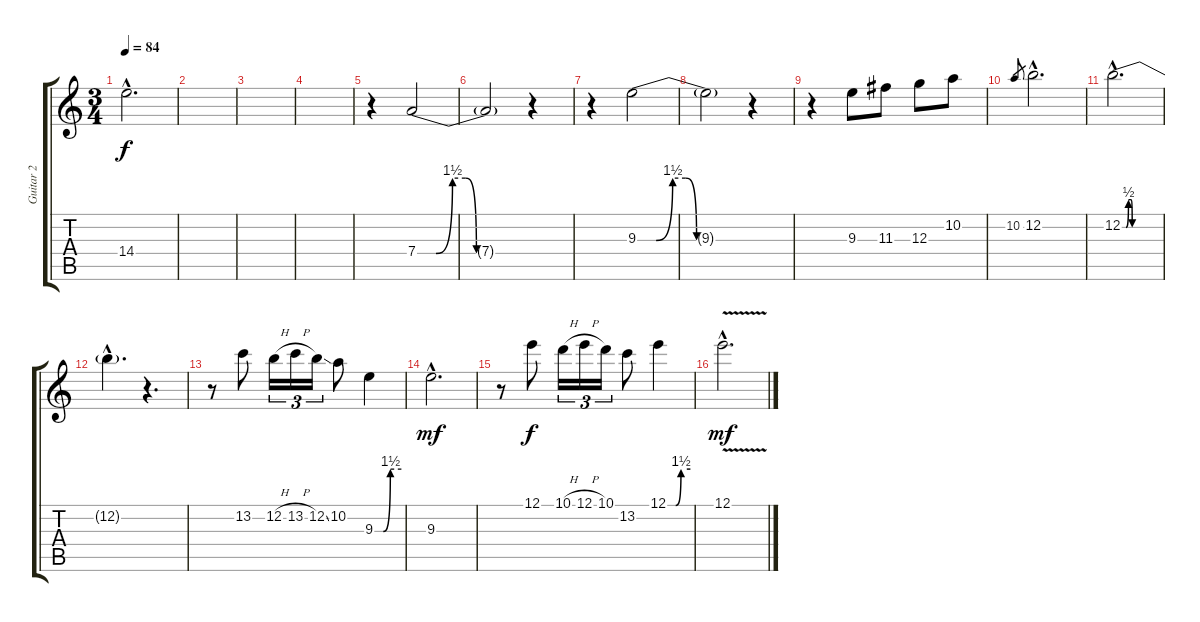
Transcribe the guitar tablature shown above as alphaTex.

\track ("Guitar 2" "Guitar 2") {instrument overdrivenguitar}
\staff {score tabs}
\tuning (E4 B3 G3 D3 A2 E2) {hide}
\ts (3 4)
\tempo 84
\clef g2
\ks c
14.4{hac t}.2{d dy f} |
|
|
|
r.4 7.4{be (custom 0 0 10 0 19 6 26 6 32 0 60 0)}.2 |
7.4{t}.2 r.4 |
r.4 9.3{be (custom 0 0 10 0 19 6 26 6 32 0 60 0)}.2 |
9.3{t}.2 r.4 |
r.4 9.3.8 11.3.8 12.3.8 10.2.8 |
10.2.8{gr} 12.2{hac}.2{d} |
12.2{be (custom 0 0 6 0 10 2 14 2 16 0 29 0 60 0) hac}.2{d} |
12.2{hac t}.4{d} r.4{d} |
r.8 13.2.8 12.2{h}.16{tu (3 2)} 13.2{h}.16{tu (3 2)} 12.2{ss}.16{tu (3 2)} 10.2.8 9.3{be (custom 0 0 19 0 35 6 60 6)}.4 |
9.3{hac}.2{d dy mf} |
r.8 12.1.8{dy f} 10.1{h}.16{tu (3 2)} 12.1{h}.16{tu (3 2)} 10.1.16{tu (3 2)} 13.2.8 12.1{be (custom 0 0 21 0 35 6 60 6)}.4 |
12.1{v hac}.2{d dy mf}
